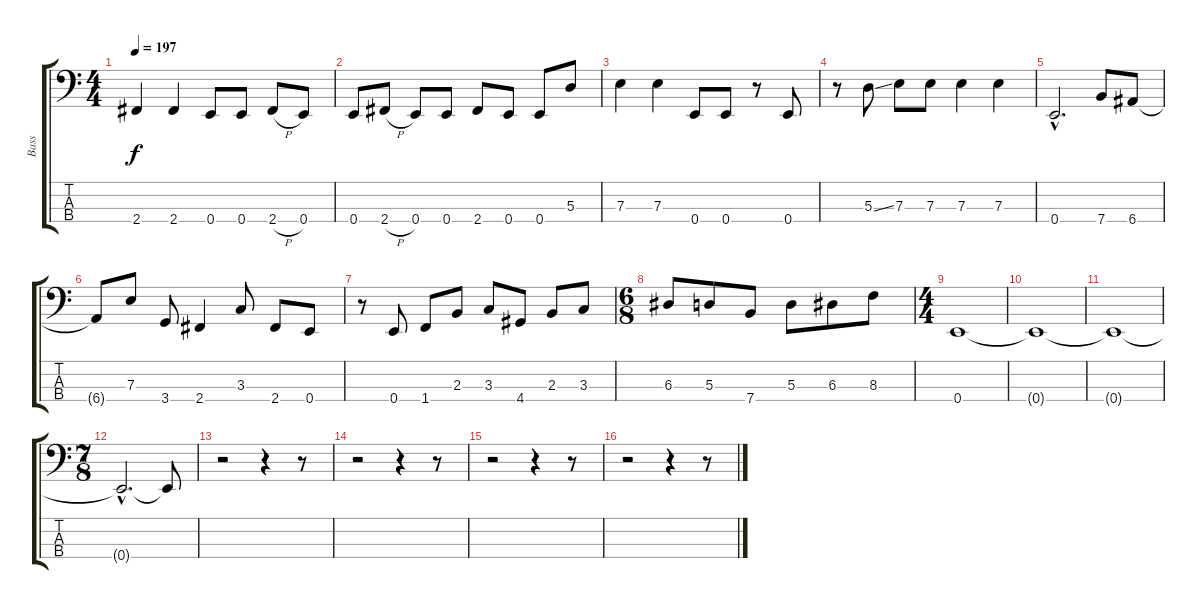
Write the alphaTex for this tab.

\track ("Bass" "Bass") {instrument electricbassfinger}
\staff {score tabs}
\tuning (G2 D2 A1 E1) {hide}
\ts (4 4)
\tempo 197
\clef f4
\ks c
2.4{t}.4{dy f} 2.4.4 0.4.8 0.4.8 2.4{h}.8 0.4.8 |
0.4.8 2.4{h}.8 0.4.8 0.4.8 2.4.8 0.4.8 0.4.8 5.3.8 |
7.3.4 7.3.4 0.4.8 0.4.8 r.8 0.4.8 |
r.8 5.3{ss}.8 7.3.8 7.3.8 7.3.4 7.3.4 |
0.4{hac}.2{d} 7.4.8 6.4.8 |
6.4{t}.8 7.3.8 3.4.8 2.4.4 3.3.8 2.4.8 0.4.8 |
r.8 0.4.8 1.4.8 2.3.8 3.3.8 4.4.8 2.3.8 3.3.8 |
\ts (6 8)
6.3.8 5.3.8 7.4.8 5.3.8 6.3.8 8.3.8 |
\ts (4 4)
0.4.1 |
0.4{t}.1 |
0.4{t}.1 |
\ts (7 8)
0.4{hac t}.2{d} 0.4{t}.8 |
r.2 r.4 r.8 |
r.2 r.4 r.8 |
r.2 r.4 r.8 |
r.2 r.4 r.8
